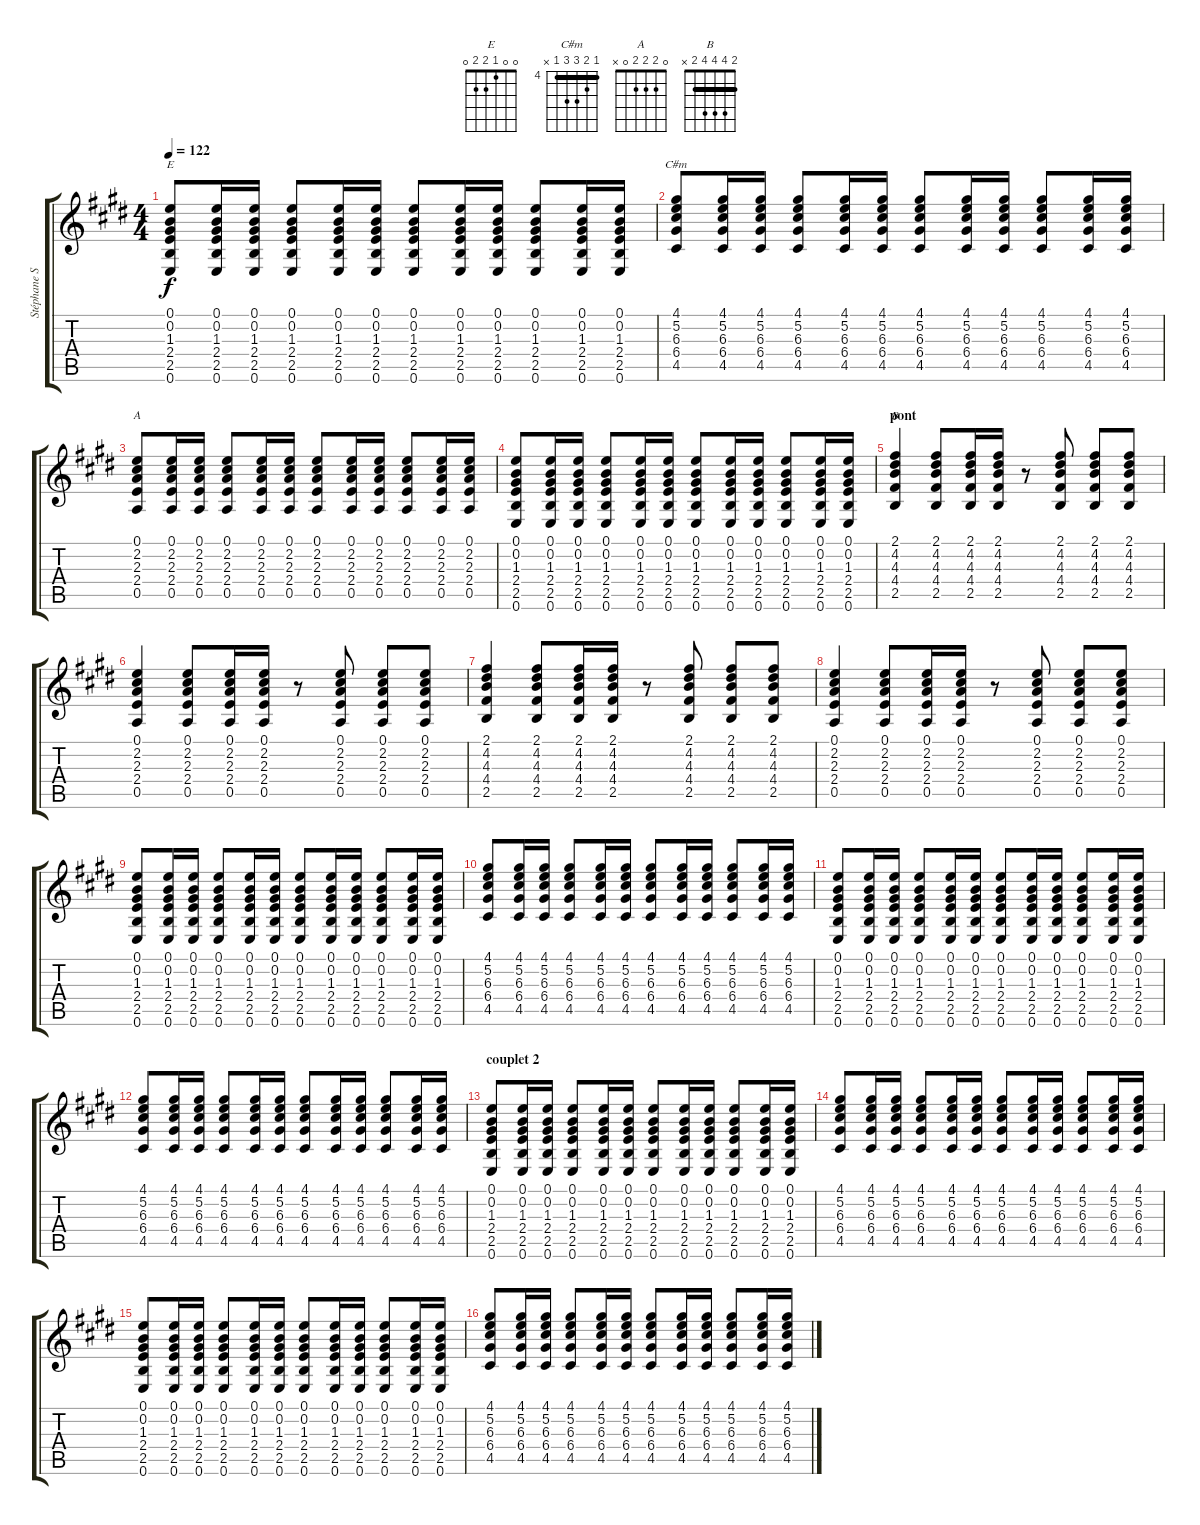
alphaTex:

\track ("Stéphane Sirkis (guitare rythmique)" "Stéphane S") {instrument electricguitarmuted}
\staff {score tabs}
\tuning (E4 B3 G3 D3 A2 E2) {hide}
\chord ("E" 0 0 1 2 2 0)
\chord ("C#m" 4 5 6 6 4 x) {firstfret 4 barre 4}
\chord ("A" 0 2 2 2 0 x)
\chord ("B" 2 4 4 4 2 x) {barre 2}
\ts (4 4)
\tempo 122
\clef g2
\ks e
(0.1 0.2 1.3 2.4 2.5 0.6).8{ch "E" dy f} (0.1 0.2 1.3 2.4 2.5 0.6).16 (0.1 0.2 1.3 2.4 2.5 0.6).16 (0.1 0.2 1.3 2.4 2.5 0.6).8 (0.1 0.2 1.3 2.4 2.5 0.6).16 (0.1 0.2 1.3 2.4 2.5 0.6).16 (0.1 0.2 1.3 2.4 2.5 0.6).8 (0.1 0.2 1.3 2.4 2.5 0.6).16 (0.1 0.2 1.3 2.4 2.5 0.6).16 (0.1 0.2 1.3 2.4 2.5 0.6).8 (0.1 0.2 1.3 2.4 2.5 0.6).16 (0.1 0.2 1.3 2.4 2.5 0.6).16 |
(4.1 5.2 6.3 6.4 4.5).8{ch "C#m"} (4.1 5.2 6.3 6.4 4.5).16 (4.1 5.2 6.3 6.4 4.5).16 (4.1 5.2 6.3 6.4 4.5).8 (4.1 5.2 6.3 6.4 4.5).16 (4.1 5.2 6.3 6.4 4.5).16 (4.1 5.2 6.3 6.4 4.5).8 (4.1 5.2 6.3 6.4 4.5).16 (4.1 5.2 6.3 6.4 4.5).16 (4.1 5.2 6.3 6.4 4.5).8 (4.1 5.2 6.3 6.4 4.5).16 (4.1 5.2 6.3 6.4 4.5).16 |
(0.1 2.2 2.3 2.4 0.5).8{ch "A"} (0.1 2.2 2.3 2.4 0.5).16 (0.1 2.2 2.3 2.4 0.5).16 (0.1 2.2 2.3 2.4 0.5).8 (0.1 2.2 2.3 2.4 0.5).16 (0.1 2.2 2.3 2.4 0.5).16 (0.1 2.2 2.3 2.4 0.5).8 (0.1 2.2 2.3 2.4 0.5).16 (0.1 2.2 2.3 2.4 0.5).16 (0.1 2.2 2.3 2.4 0.5).8 (0.1 2.2 2.3 2.4 0.5).16 (0.1 2.2 2.3 2.4 0.5).16 |
(0.1 0.2 1.3 2.4 2.5 0.6).8 (0.1 0.2 1.3 2.4 2.5 0.6).16 (0.1 0.2 1.3 2.4 2.5 0.6).16 (0.1 0.2 1.3 2.4 2.5 0.6).8 (0.1 0.2 1.3 2.4 2.5 0.6).16 (0.1 0.2 1.3 2.4 2.5 0.6).16 (0.1 0.2 1.3 2.4 2.5 0.6).8 (0.1 0.2 1.3 2.4 2.5 0.6).16 (0.1 0.2 1.3 2.4 2.5 0.6).16 (0.1 0.2 1.3 2.4 2.5 0.6).8 (0.1 0.2 1.3 2.4 2.5 0.6).16 (0.1 0.2 1.3 2.4 2.5 0.6).16 |
\section ("" "pont")
(2.1 4.2 4.3 4.4 2.5).4{ch "B" volume 12} (2.1 4.2 4.3 4.4 2.5).8 (2.1 4.2 4.3 4.4 2.5).16 (2.1 4.2 4.3 4.4 2.5).16 r.8 (2.1 4.2 4.3 4.4 2.5).8 (2.1 4.2 4.3 4.4 2.5).8 (2.1 4.2 4.3 4.4 2.5).8 |
(0.1 2.2 2.3 2.4 0.5).4 (0.1 2.2 2.3 2.4 0.5).8 (0.1 2.2 2.3 2.4 0.5).16 (0.1 2.2 2.3 2.4 0.5).16 r.8 (0.1 2.2 2.3 2.4 0.5).8 (0.1 2.2 2.3 2.4 0.5).8 (0.1 2.2 2.3 2.4 0.5).8 |
(2.1 4.2 4.3 4.4 2.5).4 (2.1 4.2 4.3 4.4 2.5).8 (2.1 4.2 4.3 4.4 2.5).16 (2.1 4.2 4.3 4.4 2.5).16 r.8 (2.1 4.2 4.3 4.4 2.5).8 (2.1 4.2 4.3 4.4 2.5).8 (2.1 4.2 4.3 4.4 2.5).8 |
(0.1 2.2 2.3 2.4 0.5).4 (0.1 2.2 2.3 2.4 0.5).8 (0.1 2.2 2.3 2.4 0.5).16 (0.1 2.2 2.3 2.4 0.5).16 r.8 (0.1 2.2 2.3 2.4 0.5).8 (0.1 2.2 2.3 2.4 0.5).8 (0.1 2.2 2.3 2.4 0.5).8 |
(0.1 0.2 1.3 2.4 2.5 0.6).8 (0.1 0.2 1.3 2.4 2.5 0.6).16 (0.1 0.2 1.3 2.4 2.5 0.6).16 (0.1 0.2 1.3 2.4 2.5 0.6).8 (0.1 0.2 1.3 2.4 2.5 0.6).16 (0.1 0.2 1.3 2.4 2.5 0.6).16 (0.1 0.2 1.3 2.4 2.5 0.6).8 (0.1 0.2 1.3 2.4 2.5 0.6).16 (0.1 0.2 1.3 2.4 2.5 0.6).16 (0.1 0.2 1.3 2.4 2.5 0.6).8 (0.1 0.2 1.3 2.4 2.5 0.6).16 (0.1 0.2 1.3 2.4 2.5 0.6).16 |
(4.1 5.2 6.3 6.4 4.5).8 (4.1 5.2 6.3 6.4 4.5).16 (4.1 5.2 6.3 6.4 4.5).16 (4.1 5.2 6.3 6.4 4.5).8 (4.1 5.2 6.3 6.4 4.5).16 (4.1 5.2 6.3 6.4 4.5).16 (4.1 5.2 6.3 6.4 4.5).8 (4.1 5.2 6.3 6.4 4.5).16 (4.1 5.2 6.3 6.4 4.5).16 (4.1 5.2 6.3 6.4 4.5).8 (4.1 5.2 6.3 6.4 4.5).16 (4.1 5.2 6.3 6.4 4.5).16 |
(0.1 0.2 1.3 2.4 2.5 0.6).8 (0.1 0.2 1.3 2.4 2.5 0.6).16 (0.1 0.2 1.3 2.4 2.5 0.6).16 (0.1 0.2 1.3 2.4 2.5 0.6).8 (0.1 0.2 1.3 2.4 2.5 0.6).16 (0.1 0.2 1.3 2.4 2.5 0.6).16 (0.1 0.2 1.3 2.4 2.5 0.6).8 (0.1 0.2 1.3 2.4 2.5 0.6).16 (0.1 0.2 1.3 2.4 2.5 0.6).16 (0.1 0.2 1.3 2.4 2.5 0.6).8 (0.1 0.2 1.3 2.4 2.5 0.6).16 (0.1 0.2 1.3 2.4 2.5 0.6).16 |
(4.1 5.2 6.3 6.4 4.5).8 (4.1 5.2 6.3 6.4 4.5).16 (4.1 5.2 6.3 6.4 4.5).16 (4.1 5.2 6.3 6.4 4.5).8 (4.1 5.2 6.3 6.4 4.5).16 (4.1 5.2 6.3 6.4 4.5).16 (4.1 5.2 6.3 6.4 4.5).8 (4.1 5.2 6.3 6.4 4.5).16 (4.1 5.2 6.3 6.4 4.5).16 (4.1 5.2 6.3 6.4 4.5).8 (4.1 5.2 6.3 6.4 4.5).16 (4.1 5.2 6.3 6.4 4.5).16 |
\section ("" "couplet 2")
(0.1 0.2 1.3 2.4 2.5 0.6).8{volume 10} (0.1 0.2 1.3 2.4 2.5 0.6).16 (0.1 0.2 1.3 2.4 2.5 0.6).16 (0.1 0.2 1.3 2.4 2.5 0.6).8 (0.1 0.2 1.3 2.4 2.5 0.6).16 (0.1 0.2 1.3 2.4 2.5 0.6).16 (0.1 0.2 1.3 2.4 2.5 0.6).8 (0.1 0.2 1.3 2.4 2.5 0.6).16 (0.1 0.2 1.3 2.4 2.5 0.6).16 (0.1 0.2 1.3 2.4 2.5 0.6).8 (0.1 0.2 1.3 2.4 2.5 0.6).16 (0.1 0.2 1.3 2.4 2.5 0.6).16 |
(4.1 5.2 6.3 6.4 4.5).8 (4.1 5.2 6.3 6.4 4.5).16 (4.1 5.2 6.3 6.4 4.5).16 (4.1 5.2 6.3 6.4 4.5).8 (4.1 5.2 6.3 6.4 4.5).16 (4.1 5.2 6.3 6.4 4.5).16 (4.1 5.2 6.3 6.4 4.5).8 (4.1 5.2 6.3 6.4 4.5).16 (4.1 5.2 6.3 6.4 4.5).16 (4.1 5.2 6.3 6.4 4.5).8 (4.1 5.2 6.3 6.4 4.5).16 (4.1 5.2 6.3 6.4 4.5).16 |
(0.1 0.2 1.3 2.4 2.5 0.6).8 (0.1 0.2 1.3 2.4 2.5 0.6).16 (0.1 0.2 1.3 2.4 2.5 0.6).16 (0.1 0.2 1.3 2.4 2.5 0.6).8 (0.1 0.2 1.3 2.4 2.5 0.6).16 (0.1 0.2 1.3 2.4 2.5 0.6).16 (0.1 0.2 1.3 2.4 2.5 0.6).8 (0.1 0.2 1.3 2.4 2.5 0.6).16 (0.1 0.2 1.3 2.4 2.5 0.6).16 (0.1 0.2 1.3 2.4 2.5 0.6).8 (0.1 0.2 1.3 2.4 2.5 0.6).16 (0.1 0.2 1.3 2.4 2.5 0.6).16 |
(4.1 5.2 6.3 6.4 4.5).8 (4.1 5.2 6.3 6.4 4.5).16 (4.1 5.2 6.3 6.4 4.5).16 (4.1 5.2 6.3 6.4 4.5).8 (4.1 5.2 6.3 6.4 4.5).16 (4.1 5.2 6.3 6.4 4.5).16 (4.1 5.2 6.3 6.4 4.5).8 (4.1 5.2 6.3 6.4 4.5).16 (4.1 5.2 6.3 6.4 4.5).16 (4.1 5.2 6.3 6.4 4.5).8 (4.1 5.2 6.3 6.4 4.5).16 (4.1 5.2 6.3 6.4 4.5).16
